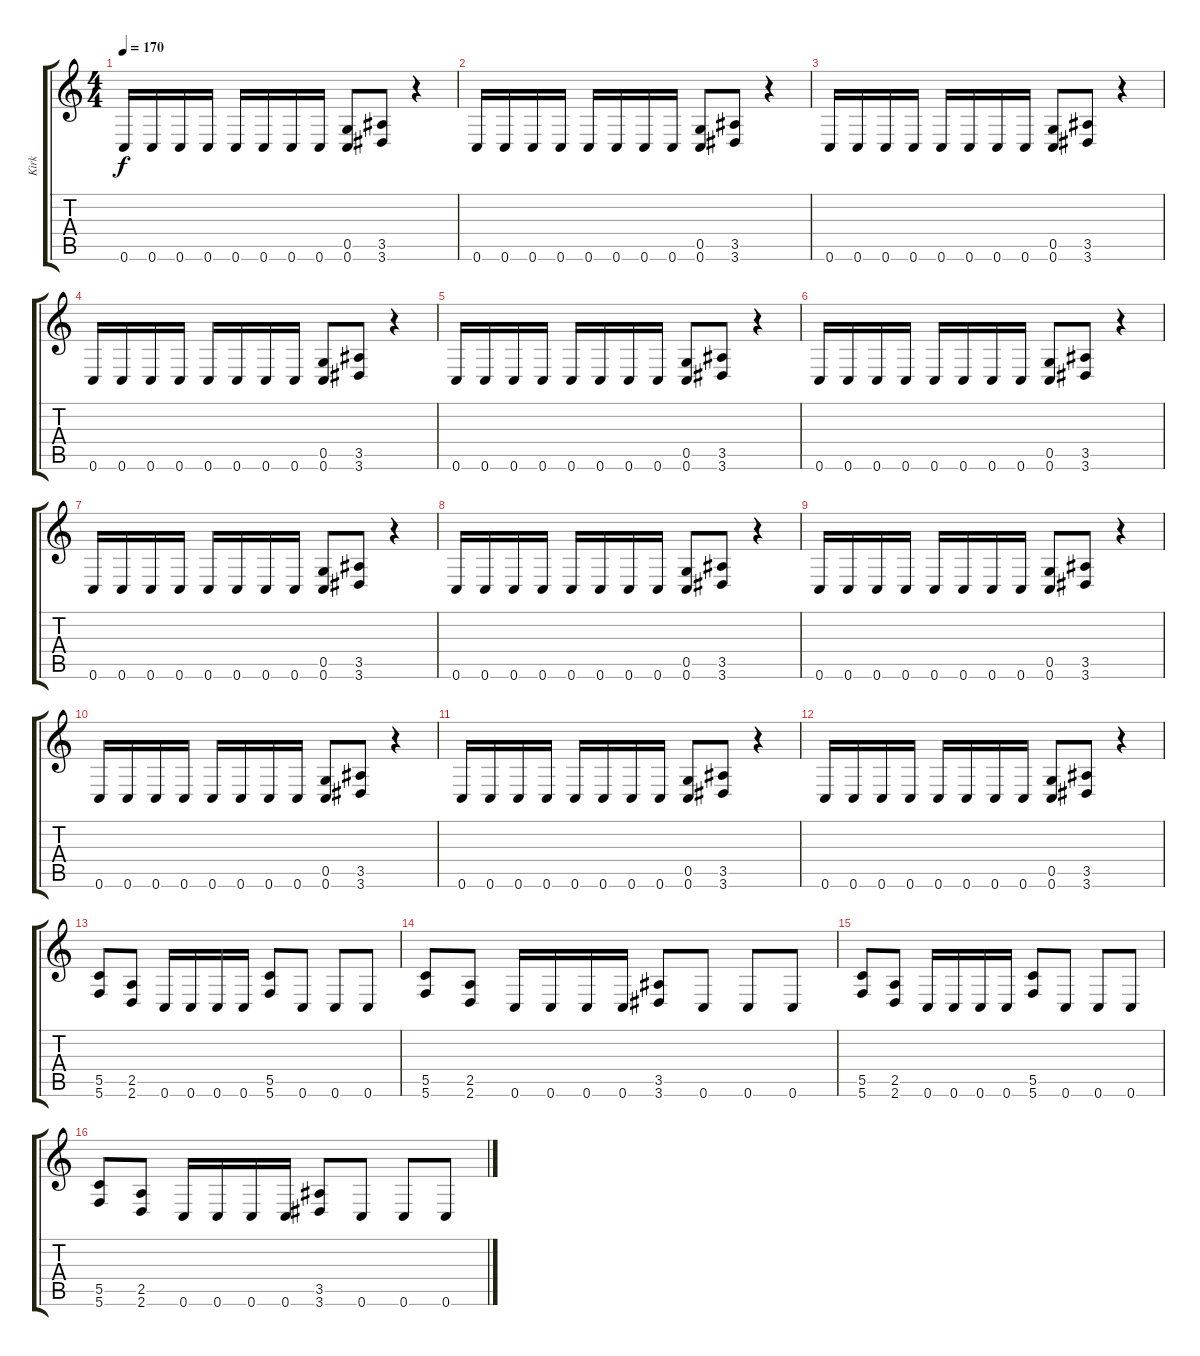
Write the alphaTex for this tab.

\track ("Kirk" "Kirk") {instrument distortionguitar}
\staff {score tabs}
\tuning (D4 A3 F3 C3 G2 C2) {hide}
\ts (4 4)
\tempo 170
\clef g2
\ks c
0.6.16{dy f instrument distortionguitar} 0.6.16 0.6.16 0.6.16 0.6.16 0.6.16 0.6.16 0.6.16 (0.5 0.6).8 (3.5 3.6).8 r.4 |
0.6.16 0.6.16 0.6.16 0.6.16 0.6.16 0.6.16 0.6.16 0.6.16 (0.5 0.6).8 (3.5 3.6).8 r.4 |
0.6.16 0.6.16 0.6.16 0.6.16 0.6.16 0.6.16 0.6.16 0.6.16 (0.5 0.6).8 (3.5 3.6).8 r.4 |
0.6.16 0.6.16 0.6.16 0.6.16 0.6.16 0.6.16 0.6.16 0.6.16 (0.5 0.6).8 (3.5 3.6).8 r.4 |
0.6.16 0.6.16 0.6.16 0.6.16 0.6.16 0.6.16 0.6.16 0.6.16 (0.5 0.6).8 (3.5 3.6).8 r.4 |
0.6.16 0.6.16 0.6.16 0.6.16 0.6.16 0.6.16 0.6.16 0.6.16 (0.5 0.6).8 (3.5 3.6).8 r.4 |
0.6.16 0.6.16 0.6.16 0.6.16 0.6.16 0.6.16 0.6.16 0.6.16 (0.5 0.6).8 (3.5 3.6).8 r.4 |
0.6.16 0.6.16 0.6.16 0.6.16 0.6.16 0.6.16 0.6.16 0.6.16 (0.5 0.6).8 (3.5 3.6).8 r.4 |
0.6.16 0.6.16 0.6.16 0.6.16 0.6.16 0.6.16 0.6.16 0.6.16 (0.5 0.6).8 (3.5 3.6).8 r.4 |
0.6.16 0.6.16 0.6.16 0.6.16 0.6.16 0.6.16 0.6.16 0.6.16 (0.5 0.6).8 (3.5 3.6).8 r.4 |
0.6.16 0.6.16 0.6.16 0.6.16 0.6.16 0.6.16 0.6.16 0.6.16 (0.5 0.6).8 (3.5 3.6).8 r.4 |
0.6.16 0.6.16 0.6.16 0.6.16 0.6.16 0.6.16 0.6.16 0.6.16 (0.5 0.6).8 (3.5 3.6).8 r.4 |
(5.5 5.6).8 (2.5 2.6).8 0.6.16 0.6.16 0.6.16 0.6.16 (5.5 5.6).8 0.6.8 0.6.8 0.6.8 |
(5.5 5.6).8 (2.5 2.6).8 0.6.16 0.6.16 0.6.16 0.6.16 (3.5 3.6).8 0.6.8 0.6.8 0.6.8 |
(5.5 5.6).8 (2.5 2.6).8 0.6.16 0.6.16 0.6.16 0.6.16 (5.5 5.6).8 0.6.8 0.6.8 0.6.8 |
(5.5 5.6).8 (2.5 2.6).8 0.6.16 0.6.16 0.6.16 0.6.16 (3.5 3.6).8 0.6.8 0.6.8 0.6.8
